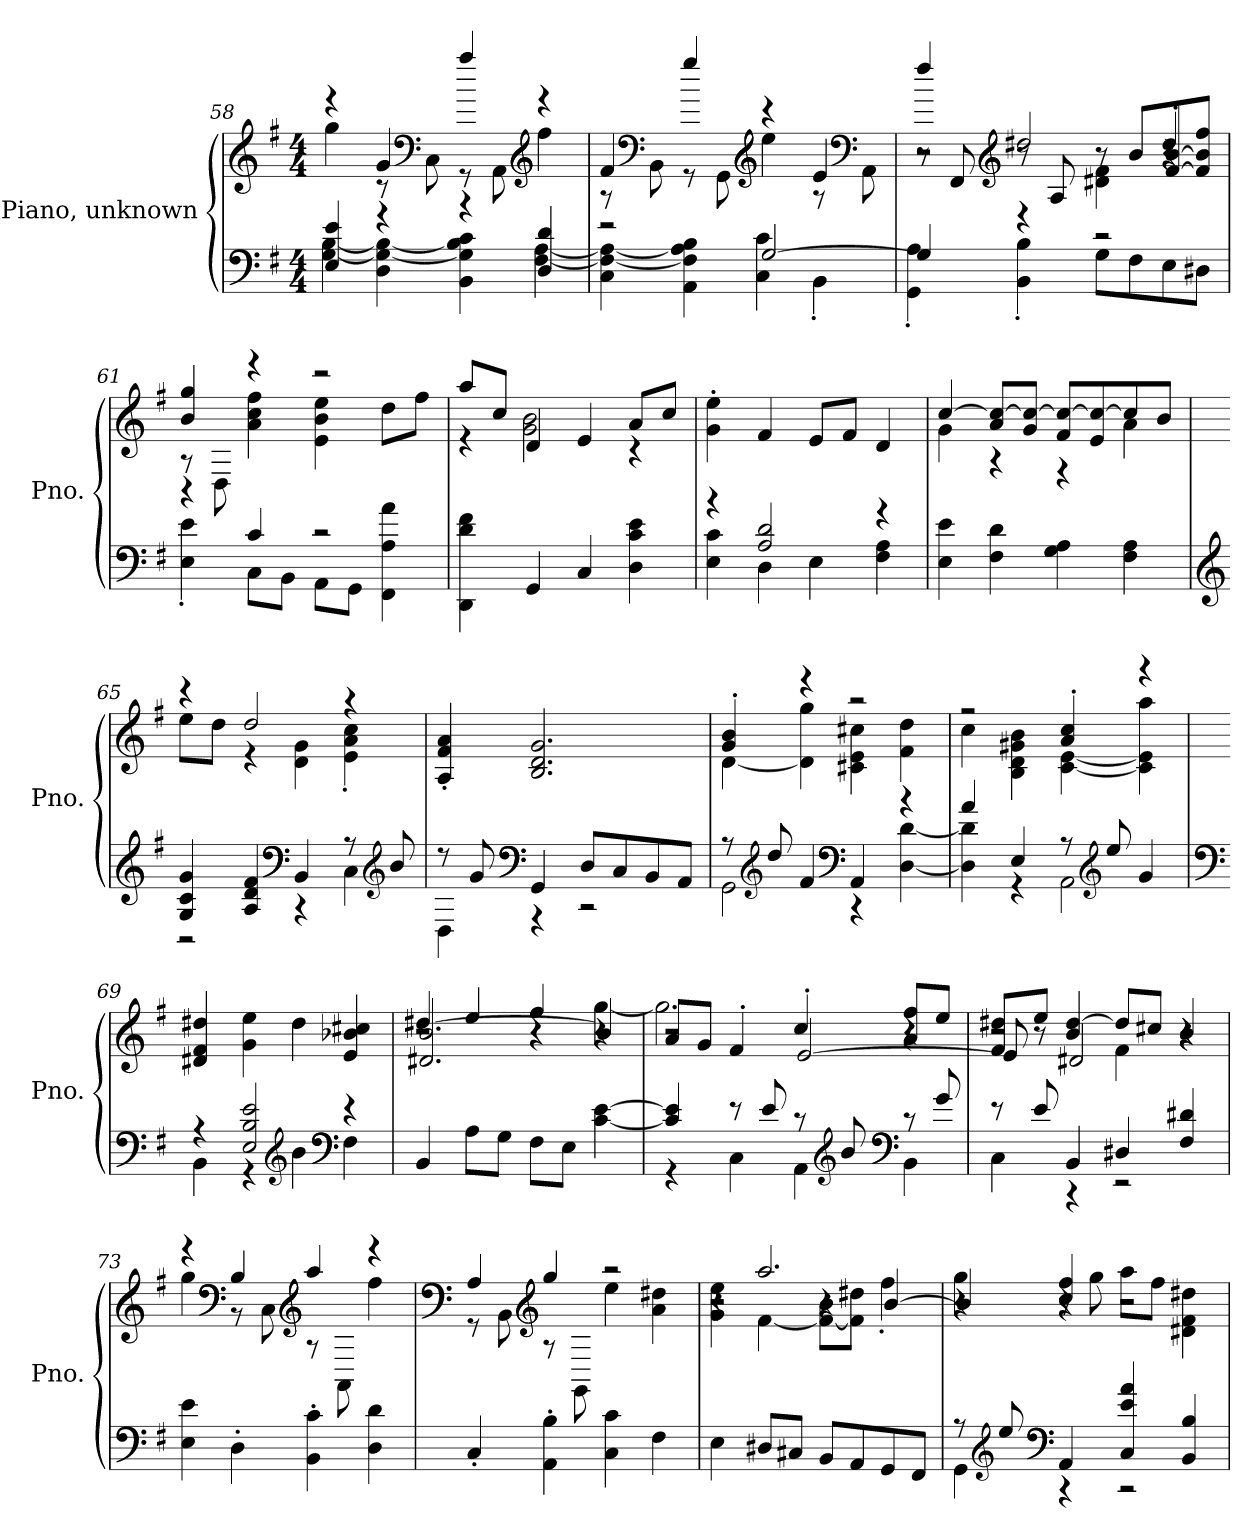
**kern	**kern
*part1	*part1
*staff2	*staff1
*I"Piano, unknown	*
*I'Pno.	*
*clefF4	*clefG2
*k[f#]	*k[f#]
*M4/4	*M4/4
=58	=58
*^	*^
4E/ 4e/	[4G\ [4B\	4r	4gg\
4r	4D\ 4G\_ 4B\_	4g/	8r
*	*	*clefF4	*
.	.	.	8C\
4r	4BB\ 4G\] 4B\] 4c\	4aa/	8r
.	.	.	8AA\
*	*	*clefG2	*
4D/ 4d/	[4F#\ [4A\	4r	4ff#\
!!LO:LB:g=z	!!
=59	=59	=59	=59
2r	4C\ 4F#\_ 4A\_	4f#/	8r
*	*	*clefF4	*
.	.	.	8BB\
.	4AA\ 4F#\] 4A\] 4B\	4gg/	8r
.	.	.	8GG\
*	*	*clefG2	*
[2G/	4C\ 4c\	4r	4ee\
.	4BB'\	4e/	8r
*	*	*clefF4	*
.	.	.	8AA\
=60	=60	=60	=60
*	*	*	*^
4G/]	4GG\' 4A\'	4ff#/	2r	8r
.	.	.	.	8FF#/
*	*	*clefG2	*	*
4r	4BB\' 4B\'	2dd#X/	.	8r
.	.	.	.	8A/
2r	8G\L	.	4d#X\ 4f#\	8r
.	8F#\	.	.	8b/L
.	8E\	4dd#'/	4r	[8f#/ [8b/
.	8D#X\J	.	.	8f#/] 8b/] 8ff#/J
*	*	*	*v	*v
=61	=61	=61	=61
4r	4E\' 4e\'	4b/ 4gg/	8r
.	.	.	8D\
4c/	8C\L	4r	4a\ 4cc\ 4ff#\
.	8BB\J	.	.
2r	8AA\L	2r	4e\ 4b\ 4ee\
.	8GG\J	.	.
.	4FF#\ 4A\ 4a\	.	8dd\L
.	.	.	8ff#\J
*v	*v	*	*
=62	=62	=62
4DD\ 4d\ 4f#\	8aa/L	4r
.	8cc/J	.
4GG/	4d/	2g\ 2b\
4C/	4e/	.
4D\ 4c\ 4e\	8a/L	4r
.	8cc/J	.
*	*v	*v
!!LO:LB:g=z
=63	=63
*^	*
4r	4E\ 4c\	4g\' 4ee\'
2A/ 2d/	4D\	4f#/
.	4E\	8e/L
.	.	8f#/J
4r	4F#\ 4A\	4d/
*v	*v	*
=64	=64
*	*^
4E\ 4e\	[4cc/	4g\
4F#\ 4d\	8a/ 8cc/_L	4r
.	8g/ 8cc/_J	.
4G\ 4A\	8f#/ 8cc/_L	4r
.	8e/ 8cc/_	.
4F#\ 4A\	8cc/]	4a\
.	8b/J	.
=65	=65	=65
*clefG2	*	*
*^	*	*
4G/ 4c/ 4g/	2r	4r	8ee\L
.	.	.	8dd\J
4A/ 4d/ 4f#/	.	2dd/	4r
*clefF4	*	*	*
4BB/	4r	.	4d\ 4g\
8r	4C\	4r	4e\' 4a\' 4cc\'
*clefG2	*	*	*
8b/	.	.	.
*	*	*v	*v
=66	=66	=66
8r	4D\	4A/' 4f#/' 4a/'
8g/	.	.
*clefF4	*	*
4GG/	4r	2.B/ 2.d/ 2.g/
8D/L	2r	.
8C/	.	.
8BB/	.	.
8AA/J	.	.
!!LO:PB:g=z
=67	=67	=67
*	*	*^
8r	2GG\	4g/' 4b/'	[4d\
*clefG2	*	*	*
8dd/	.	.	.
4f#/	.	4r	4d\] 4gg\
*clefF4	*	*	*
4AA/	4r	2r	4c#X\ 4e\ 4cc#X\
4r	[4D\ [4d\	.	4f#\ 4dd\
=68	=68	=68	=68
4a/	4D\] 4d\]	2r	4cc\
4E/	4r	.	4B\ 4d\ 4g#X\ 4b\
8r	2AA\	4a/' 4cc/'	[4c\ [4e\
*clefG2	*	*	*
8ee/	.	.	.
4g/	.	4r	4c\] 4e\] 4aa\
*	*	*v	*v
=69	=69	=69
*clefF4	*	*
4r	4BB\	4d#X/ 4f#/ 4dd#X/
2E/ 2B/ 2e/	4r	4g\ 4ee\
*clefG2	*	*
.	4b\	4dd#\
*clefF4	*	*
4r	4F#\	4e/ 4b-X/ 4cc#X/
*v	*v	*
=70	=70
*	*^
*	*	*^
4BB/	4dd#X/	2r	2.d#X/ [2.b/
8A\L	4ee/	.	.
8G\J	.	.	.
8F#\L	4ff#/	4r	.
8E\J	.	.	.
[4c\ [4e\	4r	[4gg\	4b/]
!!LO:LB:g=z	!!	!!
=71	=71	=71	=71
*^	*	*	*
4c/] 4e/]	4r	8a/L	2.gg\]	2r
.	.	8g/J	.	.
8r	4C\	4f#'/	.	.
8e/	.	.	.	.
8r	4AA\	4cc'/	.	[2e/
*clefG2	*	*	*	*
8b/	.	.	.	.
*clefF4	*	*	*	*
8r	4BB\	8a/ 8ff#/L	4r	.
8g/	.	8ee/J	.	.
=72	=72	=72	=72	=72
8r	4C\	8f#/ 8dd#X/L	2r	8e/]
8e/	.	8ee/J	.	8r
4BB/	4r	4b/ [4dd#/	.	2d#X/
4D#X/	2r	8dd#/L]	4f#\	.
.	.	8cc#X/J	.	.
4F#/ 4d#X/	.	4b/	4r	4r
*v	*v	*	*	*
*	*	*v	*v
=73	=73	=73
4E\ 4e\	4r	4gg\
*	*clefF4	*
4D'\	4B/	8r
.	.	8C\
*	*clefG2	*
4BB\' 4c\'	4aa/	8r
.	.	8AA\
4D\ 4d\	4r	4ff#\
!!LO:LB:g=z	!!
=74	=74	=74
*	*clefF4	*
4C'/	4A/	8r
.	.	8BB\
*	*clefG2	*
4AA\' 4B\'	4gg/	8r
.	.	8GG\
4C\ 4c\	2r	4ee\
4F#\	.	4a\ 4dd#X\
=75	=75	=75
*	*	*^
4E\	4r	4g\ 4ee\	2r
8D#X/L	2.aa/	[4f#\	.
8C#X/J	.	.	.
8BB/L	.	8f#\_ 8b\L	4r
8AA/	.	8f#\] 8dd#X\J	.
8GG/	.	4ff#'\	[4b/
8FF#/J	.	.	.
=76	=76	=76	=76
*^	*	*	*
8r	4GG\	4r	4gg\	4b/]
*clefG2	*	*	*	*
8ee/	.	.	.	.
*clefF4	*	*	*	*
4AA/	4r	4cc/ 4ff#/	8r	4r
.	.	.	8gg\	.
4C/ 4e/ 4a/	2r	2r	8aa\L	2r
.	.	.	8ff#\J	.
4BB/ 4B/	.	.	4d#X\ 4f#\ 4dd#X\	.
*v	*v	*	*	*
*	*v	*v	*v
=	=
*-	*-
